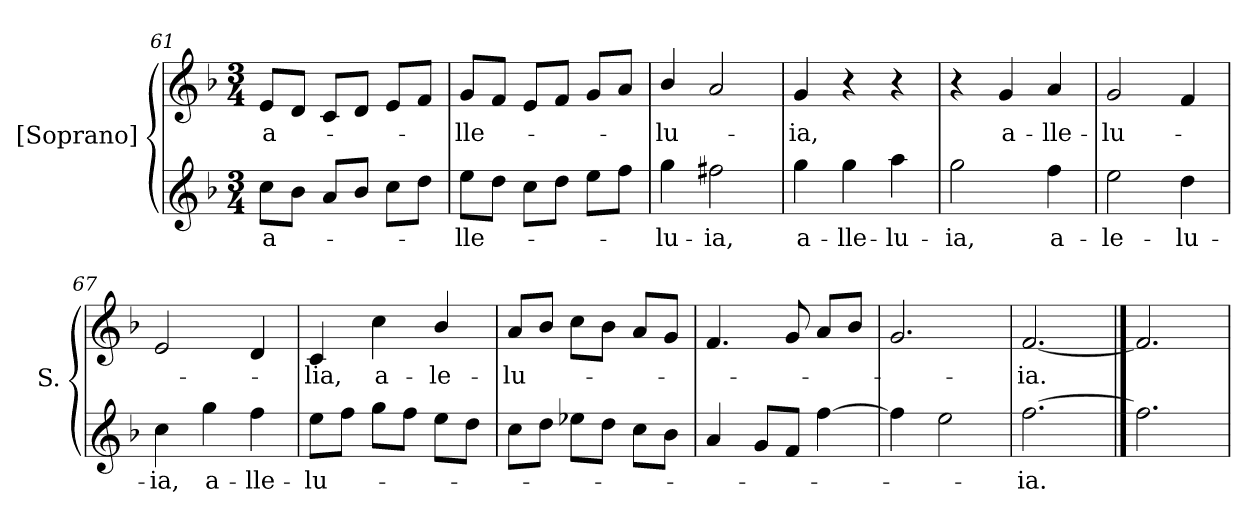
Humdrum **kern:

**kern	**text	**kern	**text
*part2	*part2	*part1	*part1
*staff2	*staff2	*staff1	*staff1
*I"[Soprano]	*	*I"[Soprano]	*
*I'S.	*	*I'S.	*
*clefG2	*	*clefG2	*
*k[b-]	*	*k[b-]	*
*F:	*	*F:	*
*M3/4	*	*M3/4	*
=61	=61	=61	=61
!	!LO:LY:b:color=#000000	!	!
!	!	!	!LO:LY:b:color=#000000
8cci\L	a-	8ei/L	a-
8b-i\J	.	8di/J	.
8ai/L	.	8ci/L	.
8b-i/J	.	8di/J	.
8cci\L	.	8ei/L	.
8ddi\J	.	8fi/J	.
=62	=62	=62	=62
!	!LO:LY:b:color=#000000	!	!
!	!	!	!LO:LY:b:color=#000000
8eei\L	-lle-	8gi/L	-lle-
8ddi\J	.	8fi/J	.
8cci\L	.	8ei/L	.
8ddi\J	.	8fi/J	.
8eei\L	.	8gi/L	.
8ffi\J	.	8ai/J	.
=63	=63	=63	=63
!	!LO:LY:b:color=#000000	!	!
!	!	!	!LO:LY:b:color=#000000
4ggi\	-lu-	4b-i/	-lu-
!	!LO:LY:b:color=#000000	!	!
2ff#Xi\	-ia,	2ai/	.
=64	=64	=64	=64
!	!LO:LY:b:color=#000000	!	!
!	!	!	!LO:LY:b:color=#000000
4ggi\	a-	4gi/	-ia,
!	!LO:LY:b:color=#000000	!	!
4ggi\	-lle-	4r	.
!	!LO:LY:b:color=#000000	!	!
4aai\	-lu-	4r	.
=65	=65	=65	=65
!	!LO:LY:b:color=#000000	!	!
2ggi\	-ia,	4r	.
!	!	!	!LO:LY:b:color=#000000
.	.	4gi/	a-
!	!LO:LY:b:color=#000000	!	!
!	!	!	!LO:LY:b:color=#000000
4ffi\	a-	4ai/	-lle-
!!LO:LB:g=z
=66	=66	=66	=66
!	!LO:LY:b:color=#000000	!	!
!	!	!	!LO:LY:b:color=#000000
2eei\	-le-	2gi/	-lu-
!	!LO:LY:b:color=#000000	!	!
4ddi\	-lu-	4fi/	.
=67	=67	=67	=67
!	!LO:LY:b:color=#000000	!	!
4cci\	-ia,	2ei/	.
!	!LO:LY:b:color=#000000	!	!
4ggi\	a-	.	.
!	!LO:LY:b:color=#000000	!	!
4ffi\	-lle-	4di/	.
=68	=68	=68	=68
!	!LO:LY:b:color=#000000	!	!
!	!	!	!LO:LY:b:color=#000000
8eei\L	-lu-	4ci/	-lia,
8ffi\J	.	.	.
!	!	!	!LO:LY:b:color=#000000
8ggi\L	.	4cci\	a-
8ffi\J	.	.	.
!	!	!	!LO:LY:b:color=#000000
8eei\L	.	4b-i/	-le-
8ddi\J	.	.	.
=69	=69	=69	=69
!	!	!	!LO:LY:b:color=#000000
8cci\L	.	8ai/L	-lu-
8ddi\J	.	8b-i/J	.
8ee-Xi\L	.	8cci\L	.
8ddi\J	.	8b-i\J	.
8cci\L	.	8ai/L	.
8b-i\J	.	8gi/J	.
=70	=70	=70	=70
4ai/	.	4.fi/	.
8gi/L	.	.	.
8fi/J	.	8gi/	.
[4ffi\	.	8ai/L	.
.	.	8b-i/J	.
=71	=71	=71	=71
4ffi\]	.	2.gi/	.
2eei\	.	.	.
=72	=72	=72	=72
!	!LO:LY:b:color=#000000	!	!
!	!	!	!LO:LY:b:color=#000000
[2.ffi	-ia.	[2.fi	-ia.
==73	==73	==73	==73
2.ffi]	.	2.fi]	.
=	=	=	=
*-	*-	*-	*-
